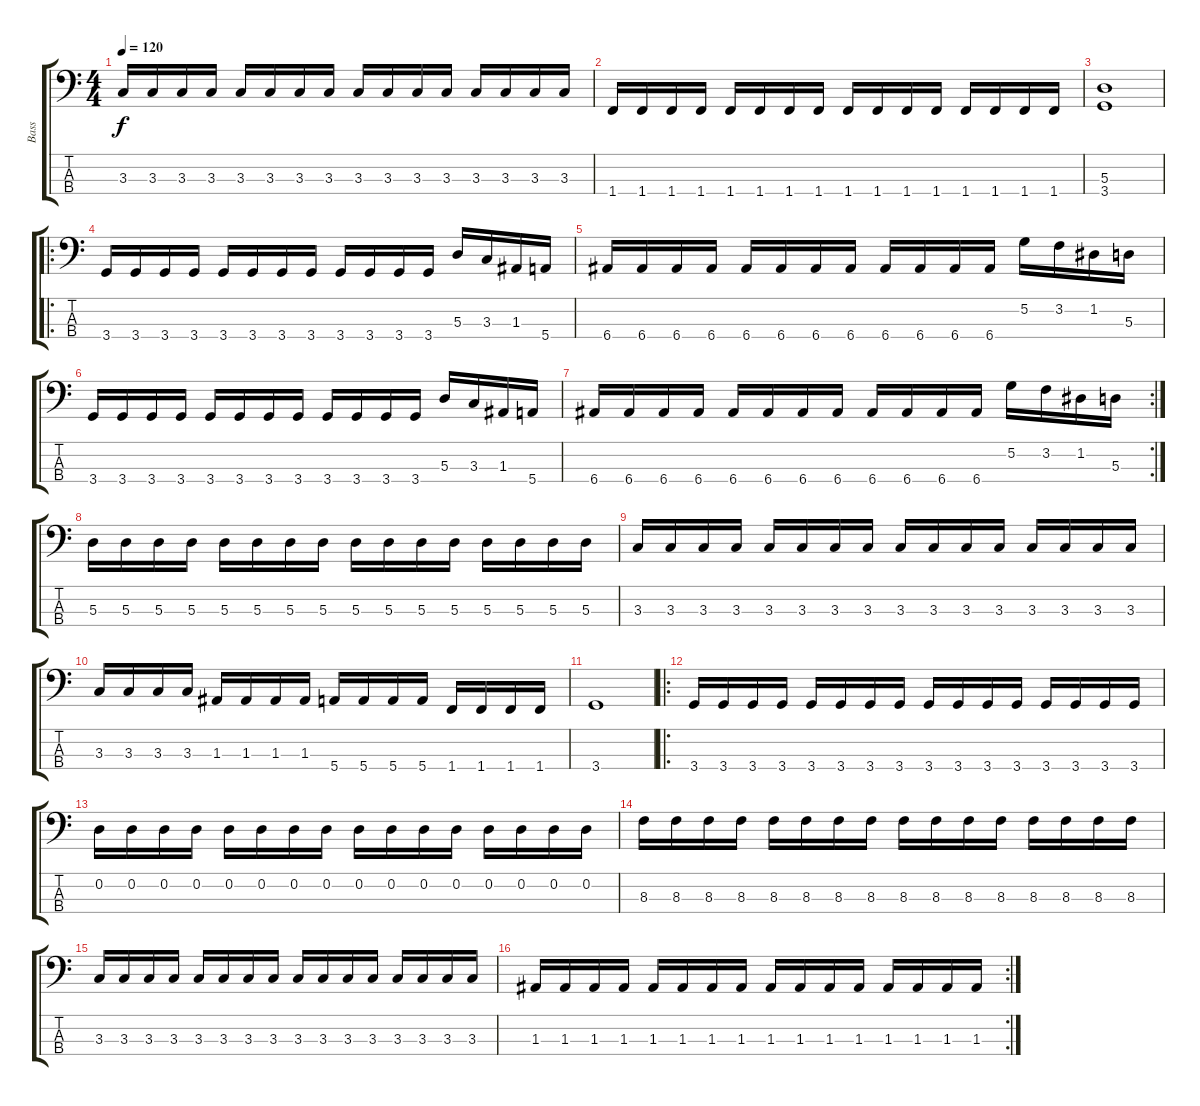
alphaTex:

\track ("Bass" "Bass") {instrument electricbassfinger}
\staff {score tabs}
\tuning (G2 D2 A1 E1) {hide}
\ts (4 4)
\tempo 120
\clef f4
\ks c
3.3.16{dy f} 3.3.16 3.3.16 3.3.16 3.3.16 3.3.16 3.3.16 3.3.16 3.3.16 3.3.16 3.3.16 3.3.16 3.3.16 3.3.16 3.3.16 3.3.16 |
1.4.16 1.4.16 1.4.16 1.4.16 1.4.16 1.4.16 1.4.16 1.4.16 1.4.16 1.4.16 1.4.16 1.4.16 1.4.16 1.4.16 1.4.16 1.4.16 |
(5.3 3.4).1 |
\ro
3.4.16 3.4.16 3.4.16 3.4.16 3.4.16 3.4.16 3.4.16 3.4.16 3.4.16 3.4.16 3.4.16 3.4.16 5.3.16 3.3.16 1.3.16 5.4.16 |
6.4.16 6.4.16 6.4.16 6.4.16 6.4.16 6.4.16 6.4.16 6.4.16 6.4.16 6.4.16 6.4.16 6.4.16 5.2.16 3.2.16 1.2.16 5.3.16 |
3.4.16 3.4.16 3.4.16 3.4.16 3.4.16 3.4.16 3.4.16 3.4.16 3.4.16 3.4.16 3.4.16 3.4.16 5.3.16 3.3.16 1.3.16 5.4.16 |
\rc 2
6.4.16 6.4.16 6.4.16 6.4.16 6.4.16 6.4.16 6.4.16 6.4.16 6.4.16 6.4.16 6.4.16 6.4.16 5.2.16 3.2.16 1.2.16 5.3.16 |
5.3.16 5.3.16 5.3.16 5.3.16 5.3.16 5.3.16 5.3.16 5.3.16 5.3.16 5.3.16 5.3.16 5.3.16 5.3.16 5.3.16 5.3.16 5.3.16 |
3.3.16 3.3.16 3.3.16 3.3.16 3.3.16 3.3.16 3.3.16 3.3.16 3.3.16 3.3.16 3.3.16 3.3.16 3.3.16 3.3.16 3.3.16 3.3.16 |
3.3.16 3.3.16 3.3.16 3.3.16 1.3.16 1.3.16 1.3.16 1.3.16 5.4.16 5.4.16 5.4.16 5.4.16 1.4.16 1.4.16 1.4.16 1.4.16 |
3.4.1 |
\ro
3.4.16 3.4.16 3.4.16 3.4.16 3.4.16 3.4.16 3.4.16 3.4.16 3.4.16 3.4.16 3.4.16 3.4.16 3.4.16 3.4.16 3.4.16 3.4.16 |
0.2.16 0.2.16 0.2.16 0.2.16 0.2.16 0.2.16 0.2.16 0.2.16 0.2.16 0.2.16 0.2.16 0.2.16 0.2.16 0.2.16 0.2.16 0.2.16 |
8.3.16 8.3.16 8.3.16 8.3.16 8.3.16 8.3.16 8.3.16 8.3.16 8.3.16 8.3.16 8.3.16 8.3.16 8.3.16 8.3.16 8.3.16 8.3.16 |
3.3.16 3.3.16 3.3.16 3.3.16 3.3.16 3.3.16 3.3.16 3.3.16 3.3.16 3.3.16 3.3.16 3.3.16 3.3.16 3.3.16 3.3.16 3.3.16 |
\rc 2
1.3.16 1.3.16 1.3.16 1.3.16 1.3.16 1.3.16 1.3.16 1.3.16 1.3.16 1.3.16 1.3.16 1.3.16 1.3.16 1.3.16 1.3.16 1.3.16
